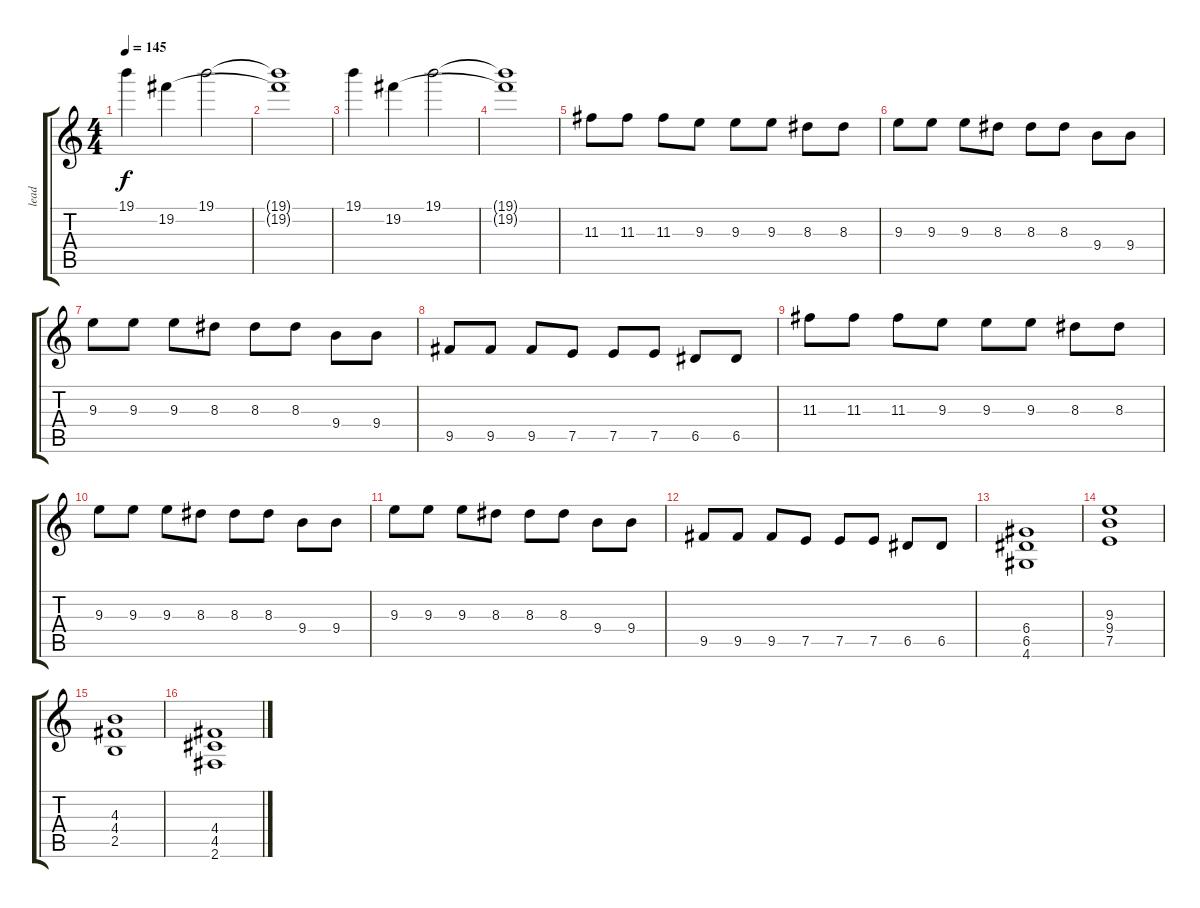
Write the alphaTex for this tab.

\track ("lead" "lead") {instrument electricguitarmuted}
\staff {score tabs}
\tuning (E4 B3 G3 D3 A2 E2) {hide}
\ts (4 4)
\tempo 145
\clef g2
\ks c
19.1.4{dy f} 19.2.4 19.1.2 |
(19.1{t} 19.2{t}).1 |
19.1.4 19.2.4 19.1.2 |
(19.1{t} 19.2{t}).1 |
11.3.8{volume 12 instrument distortionguitar} 11.3.8 11.3.8 9.3.8 9.3.8 9.3.8 8.3.8 8.3.8 |
9.3.8 9.3.8 9.3.8 8.3.8 8.3.8 8.3.8 9.4.8 9.4.8 |
9.3.8 9.3.8 9.3.8 8.3.8 8.3.8 8.3.8 9.4.8 9.4.8 |
9.5.8 9.5.8 9.5.8 7.5.8 7.5.8 7.5.8 6.5.8 6.5.8 |
11.3.8{volume 12 instrument distortionguitar} 11.3.8 11.3.8 9.3.8 9.3.8 9.3.8 8.3.8 8.3.8 |
9.3.8 9.3.8 9.3.8 8.3.8 8.3.8 8.3.8 9.4.8 9.4.8 |
9.3.8 9.3.8 9.3.8 8.3.8 8.3.8 8.3.8 9.4.8 9.4.8 |
9.5.8 9.5.8 9.5.8 7.5.8 7.5.8 7.5.8 6.5.8 6.5.8 |
(6.4 6.5 4.6).1 |
(9.3 9.4 7.5).1 |
(4.3 4.4 2.5).1 |
(4.4 4.5 2.6).1
